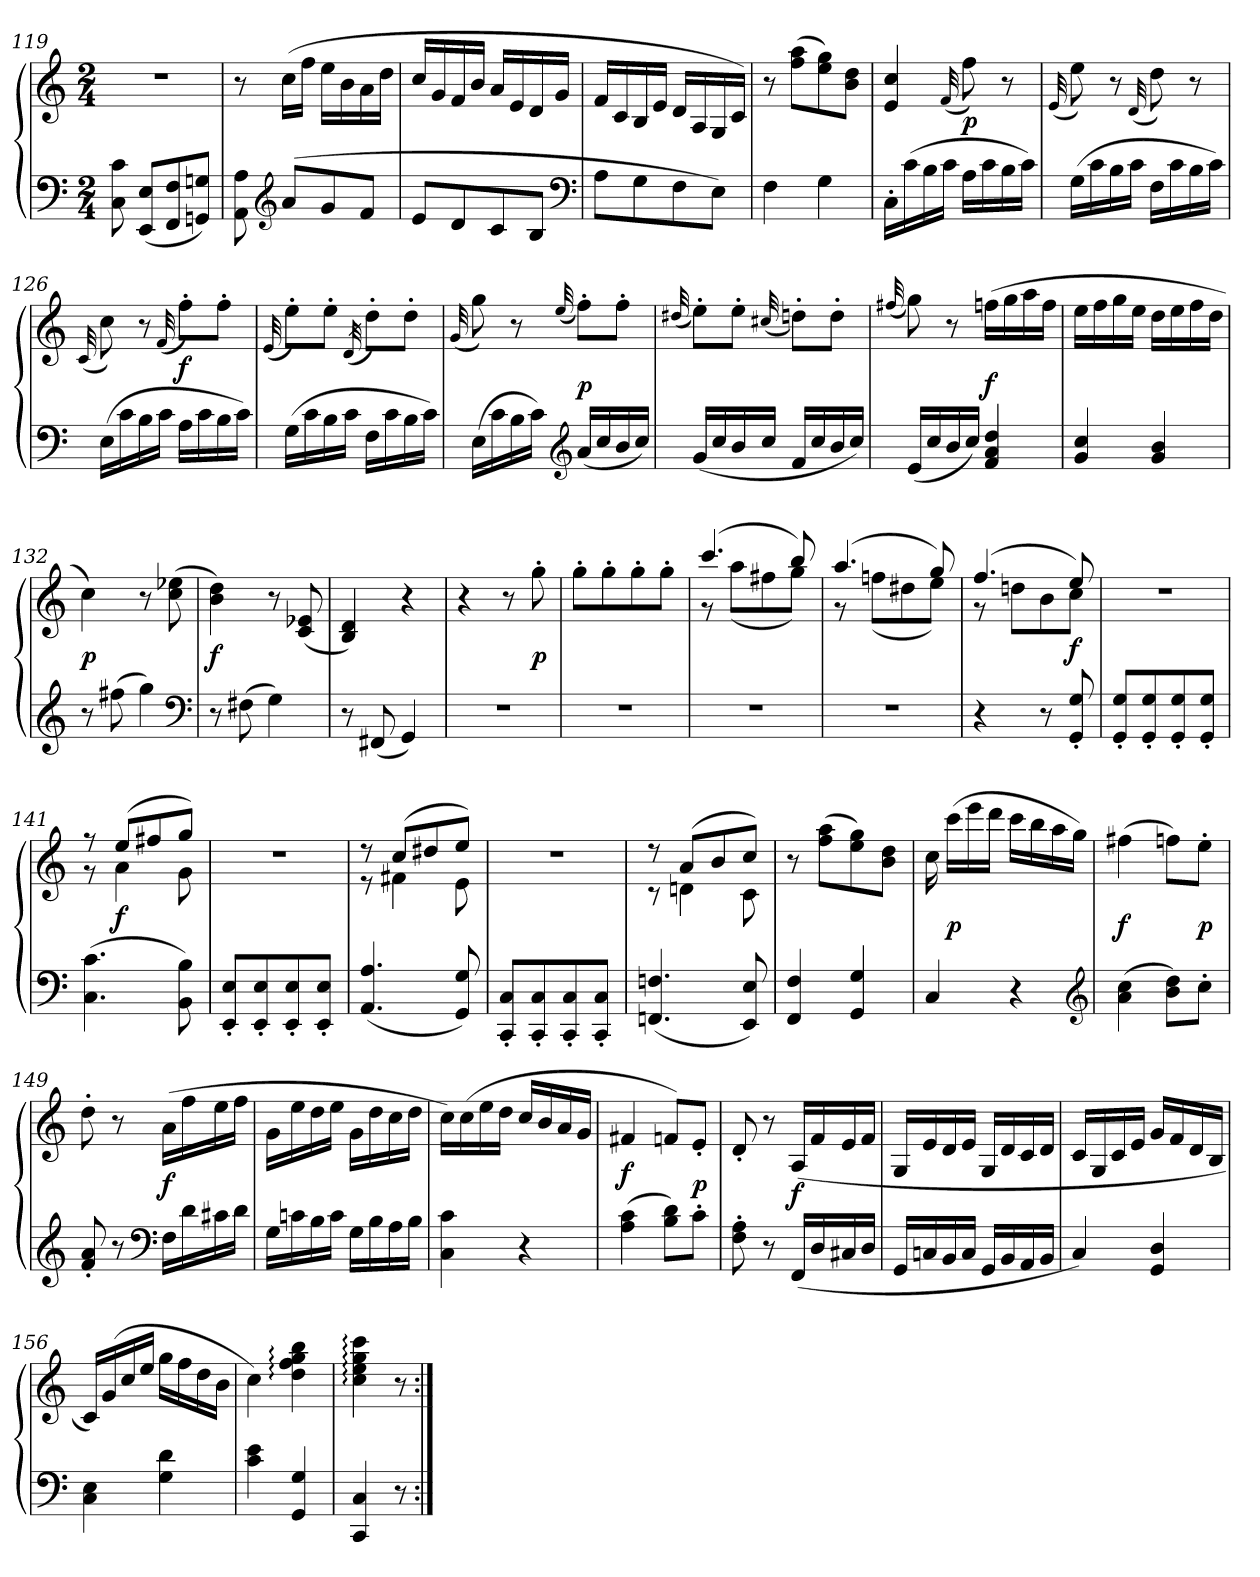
**kern	**kern	**dynam
*part1	*part1	*part1
*staff2	*staff1	*staff1/2
*clefF4	*clefG2	*
*k[]	*k[]	*
*C:	*C:	*
*M2/4	*M2/4	*
=119	=119	=119
8C 8c	2r	.
(8EE 8EL	.	.
8FF 8F	.	.
8GGn 8GnJ)	.	.
=120	=120	=120
8AA 8A	8r	.
*clefG2	*	*
(8aL	(16ccLL	.
.	16ffJJ	.
8g	16eeLL	.
.	16b	.
8fJ	16a	.
.	16ddJJ	.
=121	=121	=121
8eL	16ccLL	.
.	16g	.
8d	16f	.
.	16bJJ	.
8c	16aLL	.
.	16e	.
8BJ	16d	.
.	16gJJ	.
*clefF4	*	*
=122	=122	=122
8AL	16fLL	.
.	16c	.
8G	16B	.
.	16eJJ	.
8F	16dLL	.
.	16A	.
8EJ)	16G	.
.	16cJJ)	.
=123	=123	=123
4F	8r	.
.	(8ff 8aaL	.
4G	8ee 8gg)	.
.	8b 8ddJ	.
=124	=124	=124
16C'LL	4e 4cc	.
(16c	.	.
16B	.	.
16cJJ	.	.
.	(>32qqf	.
16ALL	8ff)	p
16c	.	.
16B	8r	.
16cJJ)	.	.
=125	=125	=125
.	(>32qqe	.
(16GLL	8ee)	.
16c	.	.
16B	8r	.
16cJJ	.	.
.	(>32qqd	.
16FLL	8dd)	.
16c	.	.
16B	8r	.
16cJJ)	.	.
=126	=126	=126
.	(>32qqc	.
(16ELL	8cc)	.
16c	.	.
16B	8r	.
16cJJ	.	.
.	(>32qqf	.
16ALL	8ff'L)	f
16c	.	.
16B	8ff'J	.
16cJJ)	.	.
=127	=127	=127
.	(>32qqe	.
(16GLL	8ee'L)	.
16c	.	.
16B	8ee'J	.
16cJJ	.	.
.	(>32qd	.
16FLL	8dd'L)	.
16c	.	.
16B	8dd'J	.
16cJJ)	.	.
=128	=128	=128
.	(32qqg	.
(16ELL	8gg)	.
16c	.	.
16B	8r	.
16cJJ)	.	.
*clefG2	*	*
.	(32qqee	.
(16a/LL	8ff'L)	p
16cc/	.	.
16b/	8ff'J	.
16cc/JJ)	.	.
=129	=129	=129
.	(32qqdd#X	.
(16g/LL	8ee'L)	.
16cc/	.	.
16b/	8ee'J	.
16cc/JJ	.	.
.	(32qqcc#X	.
16fLL	8ddn'L)	.
16cc	.	.
16b	8dd'J	.
16ccJJ)	.	.
=130	=130	=130
.	(32qqff#X	.
(16eLL	8gg)	.
16cc	.	.
16b	8r	.
16ccJJ)	.	.
4f 4a 4dd	(16ffnLL	f
.	16gg	.
.	16aa	.
.	16ffJJ	.
=131	=131	=131
4g 4cc	16eeLL	.
.	16ff	.
.	16gg	.
.	16eeJJ	.
4g 4b	16ddLL	.
.	16ee	.
.	16ff	.
.	16ddJJ	.
=132	=132	=132
8r	4cc)	p
(8ff#X	.	.
4gg)	8r	.
.	(8cc 8ee-X	.
*clefF4	*	*
=133	=133	=133
8r	4b 4dd)	f
(8F#X	.	.
4G)	8r	.
.	(8c 8e-X	.
=134	=134	=134
8r	4B 4d)	.
(8FF#X	.	.
4GG)	4r	.
=135	=135	=135
2r	4r	.
.	8r	.
.	8gg'	p
=136	=136	=136
2r	8gg'L	.
.	8gg'	.
.	8gg'	.
.	8gg'J	.
=137	=137	=137
*	*^	*
2r	(4.ccc	8r	.
.	.	(8aaL	.
.	.	8ff#X	.
.	8bb)	8ggJ)	.
=138	=138	=138	=138
2r	(4.aa	8r	.
.	.	(8ffnL	.
.	.	8dd#X	.
.	8gg)	8eeJ)	.
=139	=139	=139	=139
4r	(4.ff	8r	.
.	.	8ddnL	.
8r	.	8b	.
8GG' 8G'	8ee)	8ccJ	f
*	*v	*v	*
=140	=140	=140
8GG' 8G'L	2r	.
8GG' 8G'	.	.
8GG' 8G'	.	.
8GG' 8G'J	.	.
=141	=141	=141
*	*^	*
(4.C 4.c	8r	8r	.
.	(8eeL	4a	f
.	8ff#X	.	.
8BB 8B)	8ggJ)	8g	.
*	*v	*v	*
=142	=142	=142
8EE' 8E'L	2r	.
8EE' 8E'	.	.
8EE' 8E'	.	.
8EE' 8E'J	.	.
=143	=143	=143
*	*^	*
(4.AA/ 4.A/	8r	8r	.
.	(8ccL	4f#X	.
.	8dd#X	.	.
8GG 8G)	8eeJ)	8e	.
*	*v	*v	*
=144	=144	=144
8CC' 8C'L	2r	.
8CC' 8C'	.	.
8CC' 8C'	.	.
8CC' 8C'J	.	.
=145	=145	=145
*	*^	*
(4.FFn 4.Fn	8r	8r	.
.	(8aL	4dn	.
.	8b	.	.
8EE 8E)	8ccJ)	8c	.
*	*v	*v	*
=146	=146	=146
4FF 4F	8r	.
.	(8ff 8aaL	.
4GG 4G	8ee 8gg)	.
.	8b 8ddJ	.
=147	=147	=147
4C	16cc	.
.	(16cccLL	p
.	16eee	.
.	16dddJJ	.
4r	16cccLL	.
.	16bb	.
.	16aa	.
.	16ggJJ)	.
*clefG2	*	*
=148	=148	=148
(4a 4cc	(4ff#X	f
8b 8ddL)	8ffnL)	.
8cc'J	8ee'J	p
=149	=149	=149
8f' 8a'	8dd'	.
8r	8r	.
*clefF4	*	*
16FLL	(16aLL	f
16d	16ff	.
16c#X	16ee	.
16dJJ	16ffJJ	.
=150	=150	=150
16GLL	16gLL	.
16cn	16ee	.
16B	16dd	.
16cJJ	16eeJJ	.
16GLL	16gLL	.
16B	16dd	.
16A	16cc	.
16BJJ	16ddJJ	.
=151	=151	=151
4C 4c	16ccLL)	.
.	(16cc	.
.	16ee	.
.	16ddJJ	.
4r	16ccLL	.
.	16b	.
.	16a	.
.	16gJJ	.
=152	=152	=152
(4A 4c	4f#X	f
8B 8dL)	8fnL)	.
8c'J	8e'J	p
=153	=153	=153
8F' 8A'	8d'	.
8r	8r	.
(16FFLL	(16ALL	f
16D	16f	.
16C#X	16e	.
16DJJ	16fJJ	.
=154	=154	=154
16GGLL	16GLL	.
16Cn	16e	.
16BB	16d	.
16CJJ	16eJJ	.
16GGLL	16GLL	.
16BB	16d	.
16AA	16c	.
16BBJJ	16dJJ	.
=155	=155	=155
4C)	16cLL	.
.	16G	.
.	16c	.
.	16eJJ	.
4GG 4D	16gLL	.
.	16f	.
.	16d	.
.	16BJJ	.
=156	=156	=156
4C 4E	16cLL)	.
.	(>16g	.
.	16cc	.
.	16eeJJ	.
4G 4d	16ggLL	.
.	16ff	.
.	16dd	.
.	16bJJ	.
=157	=157	=157
4c 4e	4cc)	.
4GG 4G	4dd: 4ff: 4gg: 4bb:	.
=158	=158	=158
4CC 4C	4cc: 4ee: 4gg: 4ccc:	.
8r	8r	.
=:|!	=:|!	=:|!
*-	*-	*-
